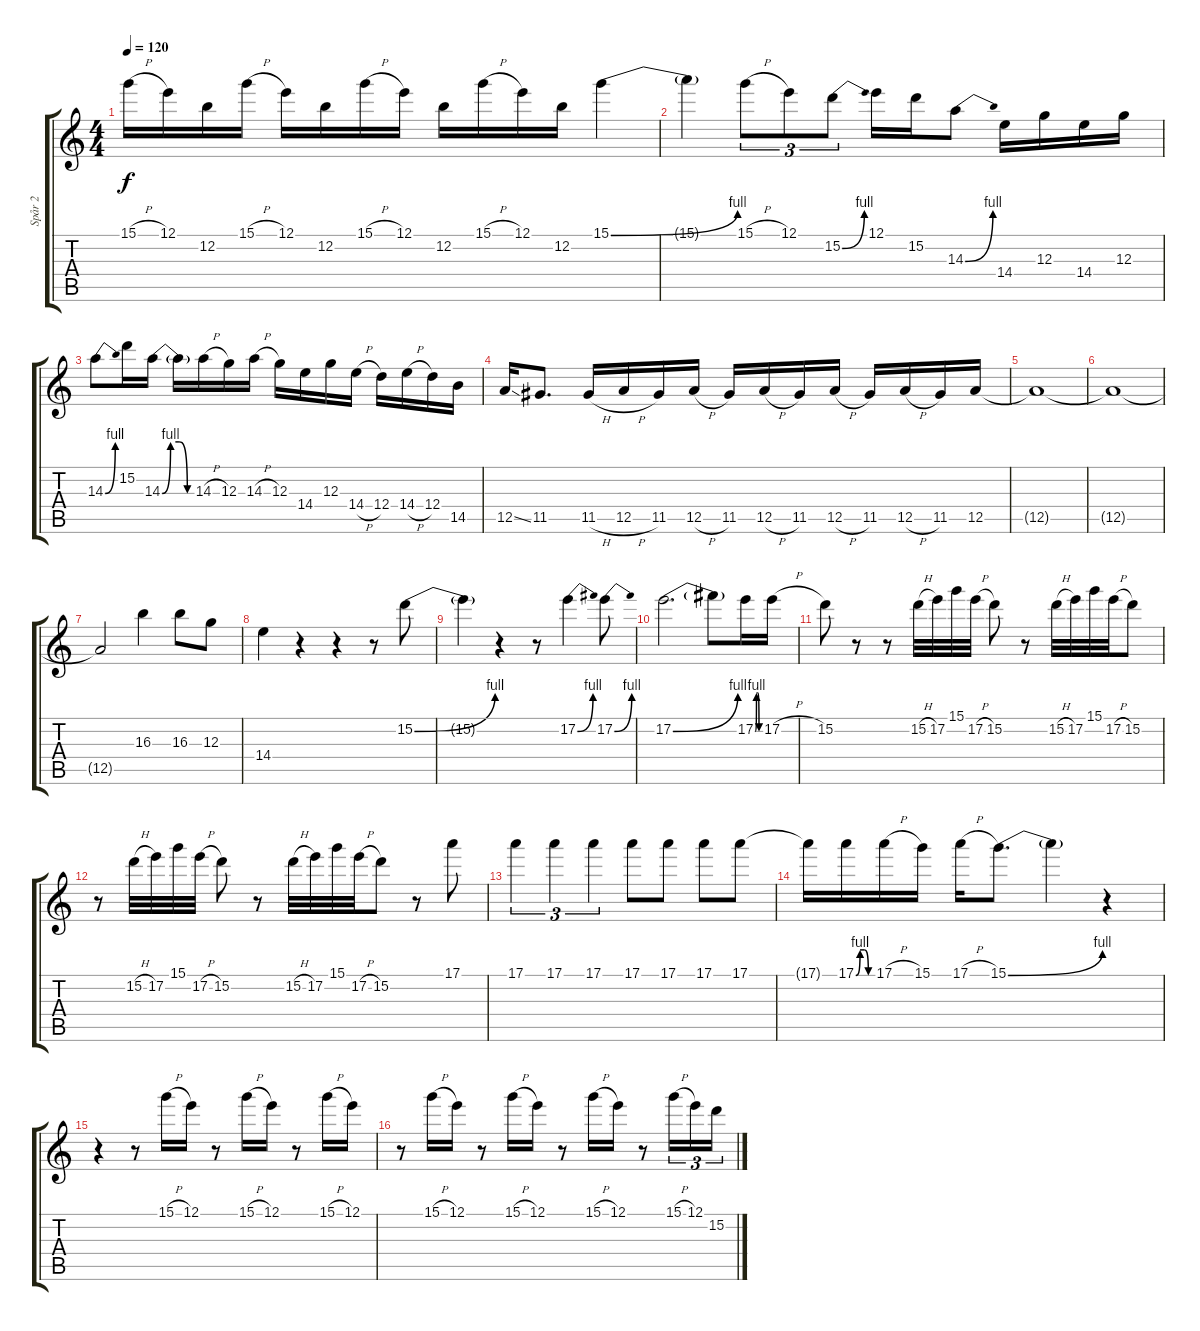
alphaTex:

\track ("Spår 2" "Spår 2") {instrument distortionguitar}
\staff {score tabs}
\tuning (E4 B3 G3 D3 A2 E2) {hide}
\ts (4 4)
\tempo 120
\clef g2
\ks c
15.1{h}.16{dy f} 12.1.16 12.2.16 15.1{h}.16 12.1.16 12.2.16 15.1{h}.16 12.1.16 12.2.16 15.1{h}.16 12.1.16 12.2.16 15.1{be (bend 0 0 60 4)}.4 |
15.1{t}.4 15.1{h}.8{tu (3 2)} 12.1.8{tu (3 2)} 15.2{be (bend 0 0 60 4)}.8{tu (3 2)} 12.1.16 15.2.16 14.3{be (bend 0 0 60 4)}.8 14.4.16 12.3.16 14.4.16 12.3.16 |
14.3{be (bend 0 0 60 4)}.8 15.2.16 14.3{be (custom 0 0 15 4 30 4 45 0 60 0)}.16 14.3{t}.16 14.3{h}.16 12.3.16 14.3{h}.16 12.3.16 14.4.16 12.3.16 14.4{h}.16 12.4.16 14.4{h}.16 12.4.16 14.5.16 |
12.5{ss}.16 11.5.8{d} 11.5{h}.16 12.5{h}.16 11.5.16 12.5{h}.16 11.5.16 12.5{h}.16 11.5.16 12.5{h}.16 11.5.16 12.5{h}.16 11.5.16 12.5.16 |
12.5{t}.1 |
12.5{t}.1 |
12.5{t}.2 16.3.4 16.3.8 12.3.8 |
14.4.4 r.4 r.4 r.8 15.2{be (bend 0 0 60 4)}.8 |
15.2{t}.4 r.4 r.8 17.2{be (bend 0 0 60 4)}.4 17.2{be (bend 0 0 60 4)}.8 |
17.2{be (bend 0 0 60 4)}.2{d} 17.2{t}.8 17.2{be (custom 0 0 15 4 30 4 45 0 60 0)}.16 17.2{h}.16 |
15.2.8 r.8 r.8 15.2{h}.32 17.2.32 15.1.32 17.2{h}.32 15.2.8 r.8 15.2{h}.32 17.2.32 15.1.32 17.2{h}.32 15.2.8 |
r.8 15.2{h}.32 17.2.32 15.1.32 17.2{h}.32 15.2.8 r.8 15.2{h}.32 17.2.32 15.1.32 17.2{h}.32 15.2.8 r.8 17.1.8 |
17.1.4{tu (3 2)} 17.1.4{tu (3 2)} 17.1.4{tu (3 2)} 17.1.8 17.1.8 17.1.8 17.1.8 |
17.1{t}.16 17.1{be (custom 0 0 15 4 30 4 45 0 60 0)}.16 17.1{h}.16 15.1.16 17.1{h}.16 15.1{be (bend 0 0 60 4)}.8{d} 15.1{t}.4 r.4 |
r.4 r.8 15.1{h}.16 12.1.16 r.8 15.1{h}.16 12.1.16 r.8 15.1{h}.16 12.1.16 |
r.8 15.1{h}.16 12.1.16 r.8 15.1{h}.16 12.1.16 r.8 15.1{h}.16 12.1.16 r.8 15.1{h}.16{tu (3 2)} 12.1.16{tu (3 2)} 15.2.16{tu (3 2)}
